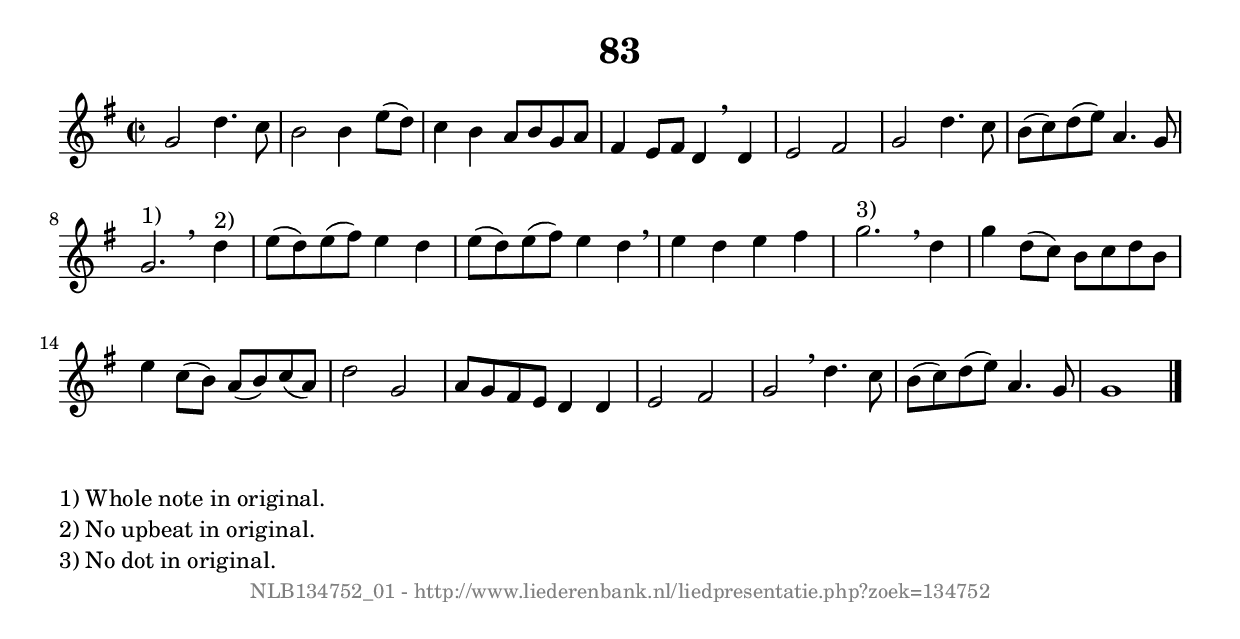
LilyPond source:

%
% produced by wce2krn 1.64 (7 June 2014)
%
\version"2.16"
#(append! paper-alist '(("long" . (cons (* 210 mm) (* 2000 mm)))))
#(set-default-paper-size "long")
sb = {\breathe}
mBreak = {\breathe }
bBreak = {\breathe }
x = {\once\override NoteHead #'style = #'cross }
gl=\glissando
itime={\override Staff.TimeSignature #'stencil = ##f }
ficta = {\once\set suggestAccidentals = ##t}
fine = {\once\override Score.RehearsalMark #'self-alignment-X = #1 \mark \markup {\italic{Fine}}}
dc = {\once\override Score.RehearsalMark #'self-alignment-X = #1 \mark \markup {\italic{D.C.}}}
dcf = {\once\override Score.RehearsalMark #'self-alignment-X = #1 \mark \markup {\italic{D.C. al Fine}}}
dcc = {\once\override Score.RehearsalMark #'self-alignment-X = #1 \mark \markup {\italic{D.C. al Coda}}}
ds = {\once\override Score.RehearsalMark #'self-alignment-X = #1 \mark \markup {\italic{D.S.}}}
dsf = {\once\override Score.RehearsalMark #'self-alignment-X = #1 \mark \markup {\italic{D.S. al Fine}}}
dsc = {\once\override Score.RehearsalMark #'self-alignment-X = #1 \mark \markup {\italic{D.S. al Coda}}}
pv = {\set Score.repeatCommands = #'((volta "1"))}
sv = {\set Score.repeatCommands = #'((volta "2"))}
tv = {\set Score.repeatCommands = #'((volta "3"))}
qv = {\set Score.repeatCommands = #'((volta "4"))}
xv = {\set Score.repeatCommands = #'((volta #f))}
\header{ tagline = ""
title = "83"
}
\score {{
\key g \major
\relative g'
{
\set melismaBusyProperties = #'()
\time 2/2
\tempo 4=120
\override Score.MetronomeMark #'transparent = ##t
\override Score.RehearsalMark #'break-visibility = #(vector #t #t #f)
g2 d'4. c8 b2 b4 e8( d) c4 b a8 b g a fis4 e8 fis d4 \sb d e2 fis2 g2 d'4. c8 b( c) d( e) a,4. g8 g2.^"1)" \bar ":|:" \bBreak
d'4 ^"2)" e8( d) e( fis) e4 d e8( d) e( fis) e4 d \sb e d e fis g2.^"3)" \sb d4 g d8( c) b c d b e4 c8( b) a( b) c( a) d2 g, a8 g fis e d4 d e2 fis g \sb d'4. c8 b( c) d( e) a,4. g8 g1 \bar "|."
 }}
 \midi { }
 \layout {
            indent = 0.0\cm
}
}
\markup { \wordwrap-string #" 
1) Whole note in original.

2) No upbeat in original.

3) No dot in original.
"}
\markup { \vspace #0 } \markup { \with-color #grey \fill-line { \center-column { \smaller "NLB134752_01 - http://www.liederenbank.nl/liedpresentatie.php?zoek=134752" } } }
